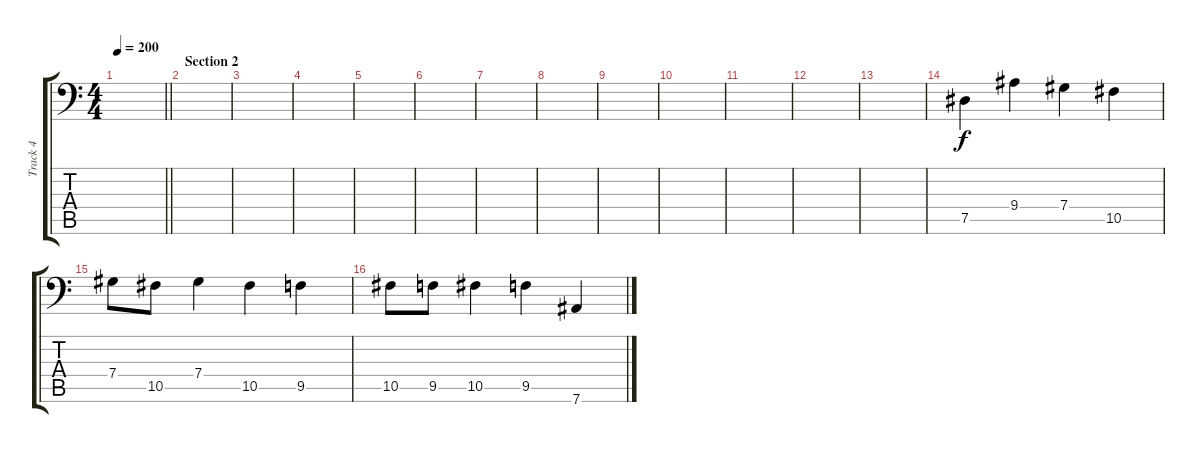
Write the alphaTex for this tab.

\track ("Track 4" "Track 4") {instrument electricbassfinger}
\staff {score tabs}
\tuning (Eb3 Bb2 Gb2 Db2 Ab1 Eb1) {hide}
\ts (4 4)
\tempo 200
\clef f4
\barLineRight lightlight
\ks c
|
\section ("" "Section 2")
|
|
|
|
|
|
|
|
|
|
|
|
7.5.4 9.4.4 7.4.4 10.5.4 |
7.4.8 10.5.8 7.4.4 10.5.4 9.5.4 |
10.5.8 9.5.8 10.5.4 9.5.4 7.6.4
